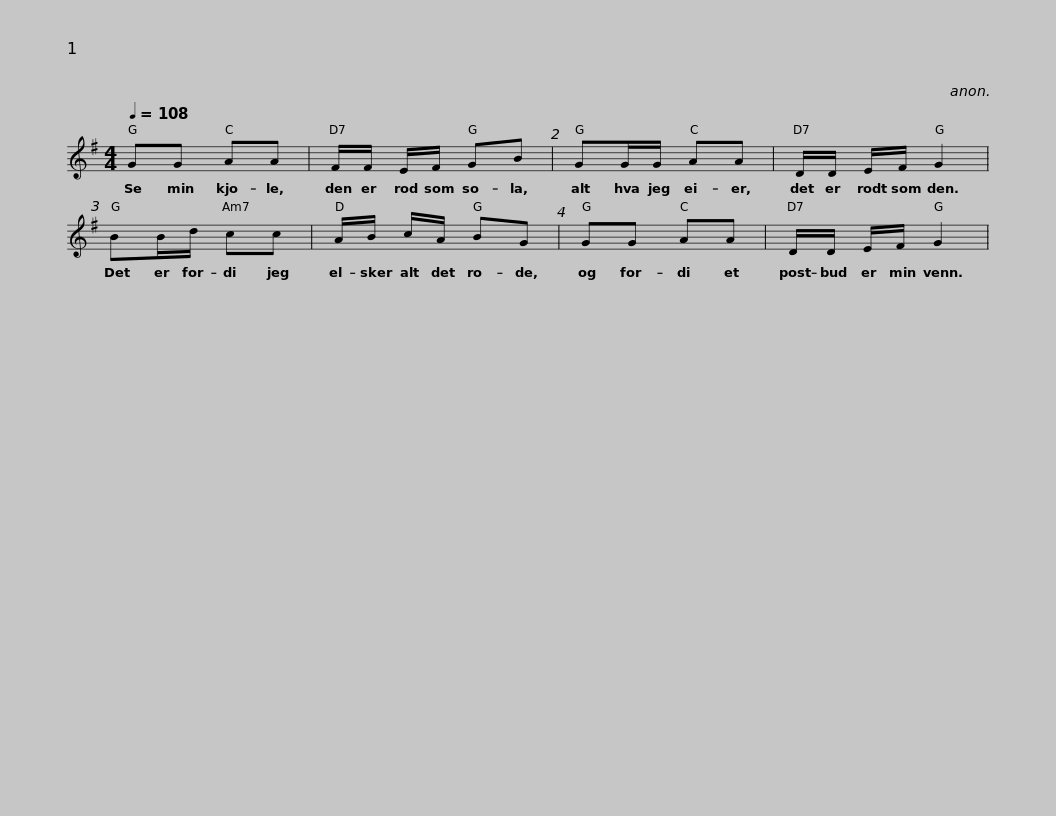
X:1
L:1/8
Q:1/4=108
M:4/4
I:linebreak $
K:G
V:1 treble
V:1
 GG AA | F/F/ E/F/ GB | GG/G/ AA | D/D/ E/F/ G2 | BB/d/ cc |$ %5
 A/B/ c/A/ BG | GG AA | D/D/ E/F/ G2 | %8
